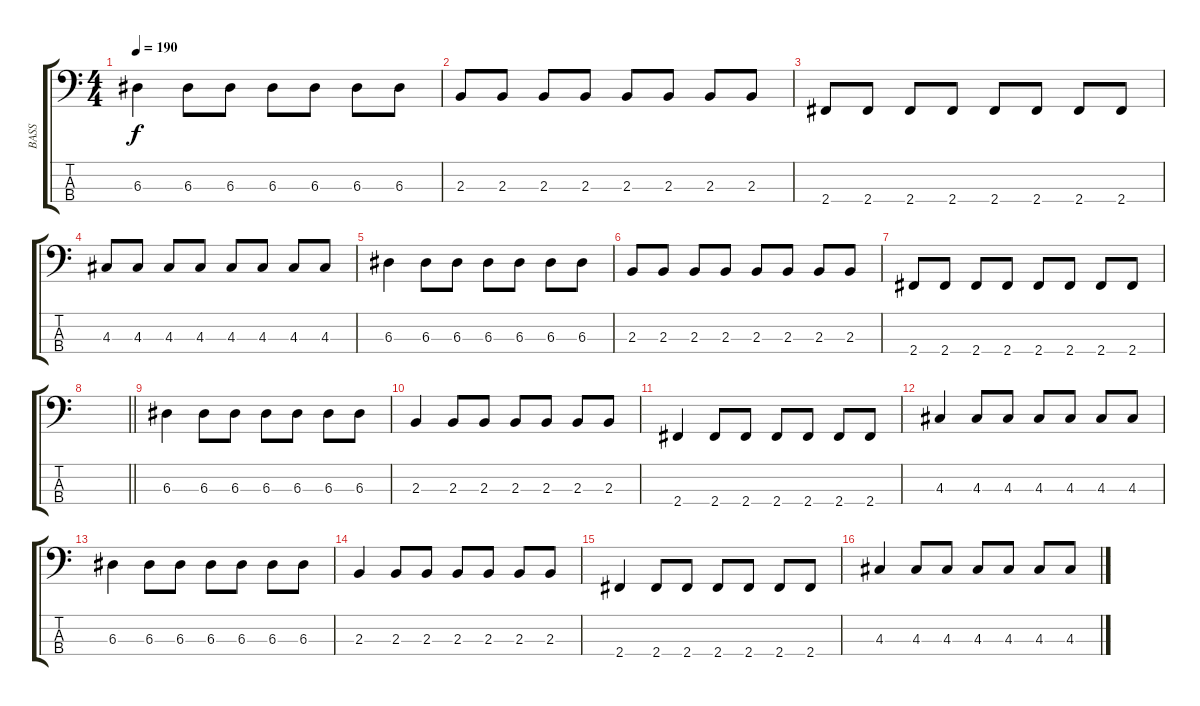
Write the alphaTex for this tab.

\track ("BASS" "BASS") {instrument electricbassfinger}
\staff {score tabs}
\tuning (G2 D2 A1 E1) {hide}
\ts (4 4)
\tempo 190
\clef f4
\ks c
6.3.4{dy f} 6.3.8 6.3.8 6.3.8 6.3.8 6.3.8 6.3.8 |
2.3.8 2.3.8 2.3.8 2.3.8 2.3.8 2.3.8 2.3.8 2.3.8 |
2.4.8 2.4.8 2.4.8 2.4.8 2.4.8 2.4.8 2.4.8 2.4.8 |
4.3.8 4.3.8 4.3.8 4.3.8 4.3.8 4.3.8 4.3.8 4.3.8 |
6.3.4 6.3.8 6.3.8 6.3.8 6.3.8 6.3.8 6.3.8 |
2.3.8 2.3.8 2.3.8 2.3.8 2.3.8 2.3.8 2.3.8 2.3.8 |
2.4.8 2.4.8 2.4.8 2.4.8 2.4.8 2.4.8 2.4.8 2.4.8 |
\barLineRight lightlight
|
6.3.4 6.3.8 6.3.8 6.3.8 6.3.8 6.3.8 6.3.8 |
2.3.4 2.3.8 2.3.8 2.3.8 2.3.8 2.3.8 2.3.8 |
2.4.4 2.4.8 2.4.8 2.4.8 2.4.8 2.4.8 2.4.8 |
4.3.4 4.3.8 4.3.8 4.3.8 4.3.8 4.3.8 4.3.8 |
6.3.4 6.3.8 6.3.8 6.3.8 6.3.8 6.3.8 6.3.8 |
2.3.4 2.3.8 2.3.8 2.3.8 2.3.8 2.3.8 2.3.8 |
2.4.4 2.4.8 2.4.8 2.4.8 2.4.8 2.4.8 2.4.8 |
4.3.4 4.3.8 4.3.8 4.3.8 4.3.8 4.3.8 4.3.8
